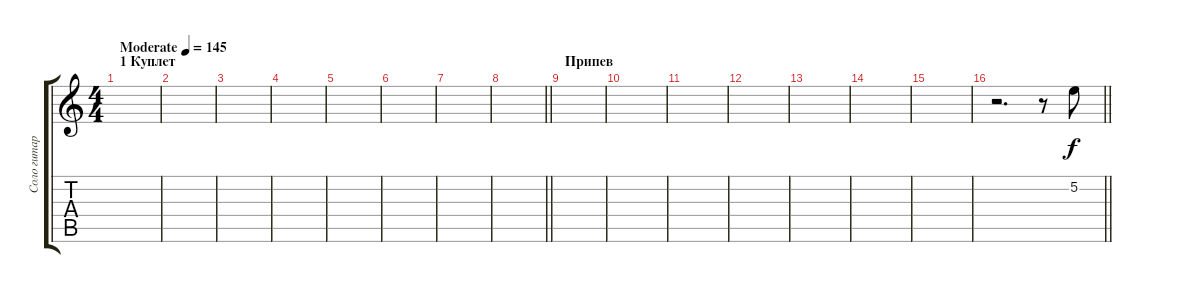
\track ("Соло гитара" "Соло гитар") {instrument acousticguitarsteel}
\staff {score tabs}
\tuning (E4 B3 G3 D3 A2 E2) {hide}
\ts (4 4)
\section ("" "1 Куплет")
\tempo (145 "Moderate")
\clef g2
\ks c
|
|
|
|
|
|
|
\barLineRight lightlight
|
\section ("" "Припев")
|
|
|
|
|
|
|
\barLineRight lightlight
r.2{d} r.8 5.2.8
